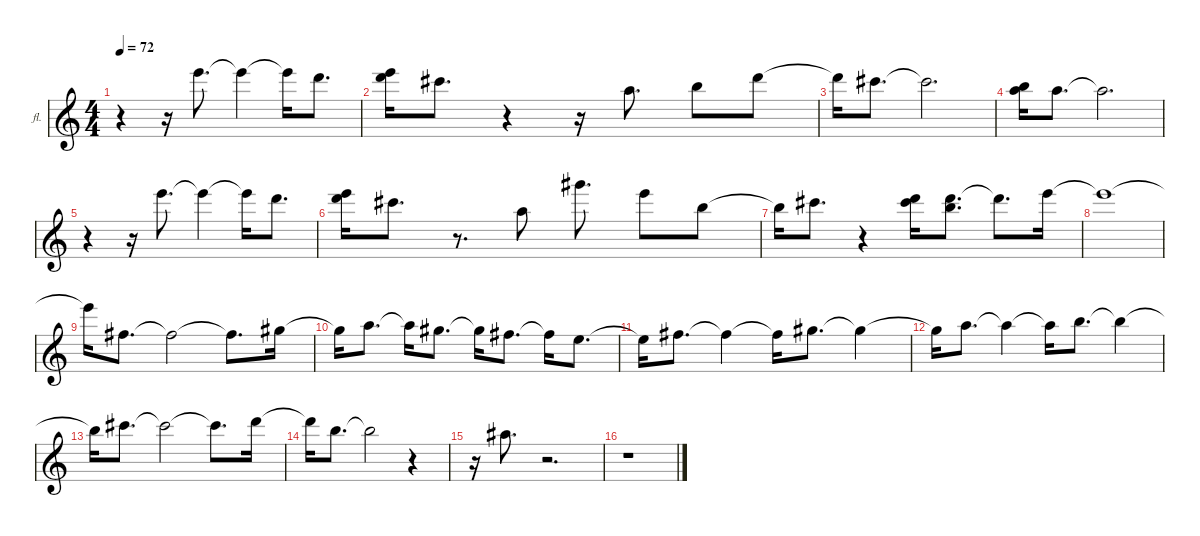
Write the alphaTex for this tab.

\hideDynamics
\bracketExtendMode nobrackets
\firstSystemTrackNameOrientation horizontal
\otherSystemsTrackNameOrientation horizontal
\track ("Flute" "fl.") {instrument ocarina}
\staff {score}
\tuning (E4 B3 G3 D3 A2 E2)
\ts (4 4)
\tempo 72
\clef g2
\ks aminor
r.4{dy mf} r.16 24.1.8{d} 24.1{t}.4 24.1{t}.16 27.2.8{d} |
(27.2 24.1).16 21.1{acc #}.8{d} r.4 r.16 17.1.8{d} 19.1.8 22.1.8 |
22.1{t}.16 21.1{acc #}.8{d} 21.1{t acc #}.2{d} |
(22.2 19.1).16 22.2.8{d} 22.2{t}.2{d} |
r.4 r.16 24.1.8{d} 24.1{t}.4 24.1{t}.16 27.2.8{d} |
(27.2 24.1).16 21.1{acc #}.8{d} r.8{d} 22.2.8 28.1{acc #}.8{d} 24.1.8 19.1.8 |
19.1{t}.16 21.1{acc #}.8{d} r.4 (26.2{acc #} 22.1).16 (24.2 22.1).8{d} 22.1{t}.8{d} 24.1.16 |
24.1{t}.1 |
24.1{t}.16 19.2{acc #}.8{d} 19.2{t acc #}.2 19.2{t acc #}.8{d} 16.1{acc #}.16 |
16.1{t acc #}.16 17.1.8{d} 17.1{t}.16 16.1{acc #}.8{d} 16.1{t acc #}.16 14.1{acc #}.8{d} 14.1{t acc #}.16 12.1.8{d} |
12.1{t}.16 14.1{acc #}.8{d} 14.1{t acc #}.4 14.1{t acc #}.16 16.1{acc #}.8{d} 16.1{t acc #}.4 |
16.1{t acc #}.16 17.1.8{d} 17.1{t}.4 17.1{t}.16 19.1.8{d} 19.1{t}.4 |
19.1{t}.16 21.1{acc #}.8{d} 21.1{t acc #}.2 21.1{t acc #}.8{d} 22.1.16 |
22.1{t}.16 19.1.8{d} 19.1{t}.2 r.4 |
r.16 18.1{acc #}.8{d} r.2{d} |
r.1
